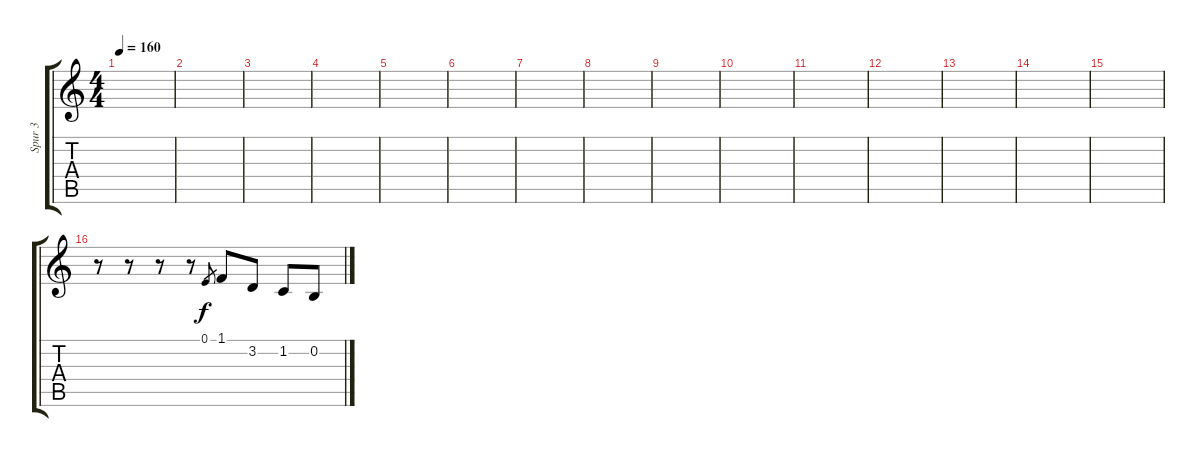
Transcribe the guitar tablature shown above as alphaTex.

\track ("Spur 3" "Spur 3") {instrument vibraphone}
\staff {score tabs}
\tuning (E4 B3 G3 D3 A2 E2) {hide}
\ts (4 4)
\tempo 160
\clef g2
\ks c
|
|
|
|
|
|
|
|
|
|
|
|
|
|
|
r.8{volume 11 instrument acousticguitarsteel} r.8 r.8 r.8 0.1.8{gr} 1.1.8 3.2.8 1.2.8 0.2.8
